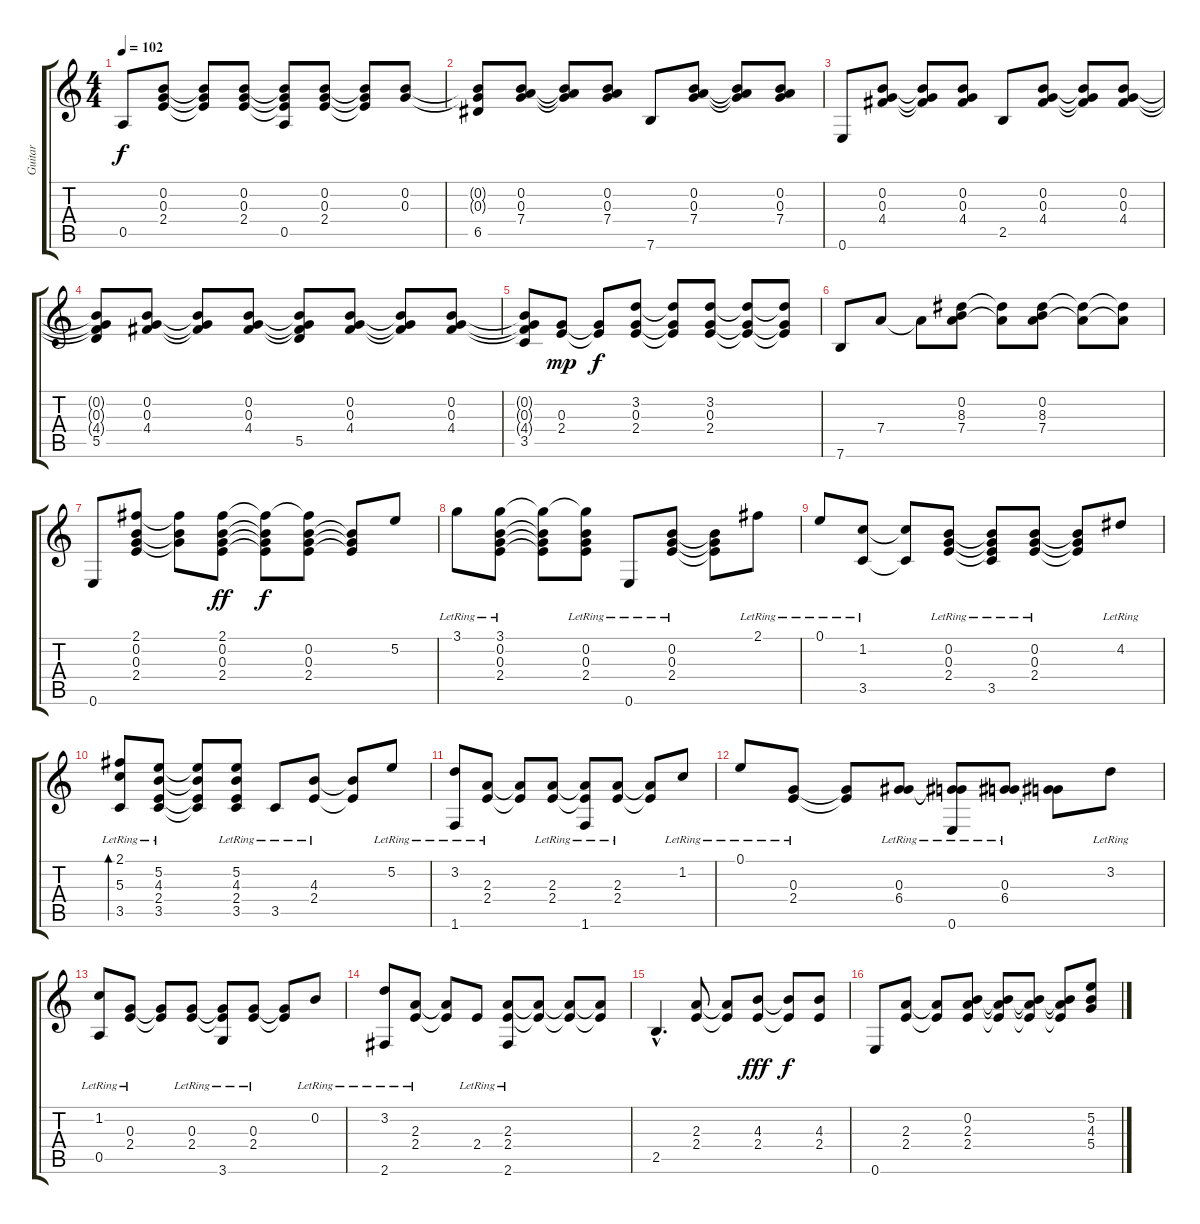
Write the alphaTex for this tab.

\track ("Guitar" "Guitar") {instrument acousticguitarnylon}
\staff {score tabs}
\tuning (E4 B3 G3 D3 A2 E2) {hide}
\ts (4 4)
\tempo 102
\clef g2
\ks c
0.5.8{dy f} (0.2 0.3 2.4).8 (0.2{t} 0.3{t} 2.4{t}).8 (0.2 0.3 2.4).8 (0.2{t} 0.3{t} 2.4{t} 0.5).8 (0.2 0.3 2.4).8 (0.2{t} 0.3{t} 2.4{t}).8 (0.2 0.3).8 |
(0.2{t} 0.3{t} 6.5).8 (0.2 0.3 7.4).8 (0.2{t} 0.3{t} 7.4{t}).8 (0.2 0.3 7.4).8 7.6.8 (0.2 0.3 7.4).8 (0.2{t} 0.3{t} 7.4{t}).8 (0.2 0.3 7.4).8 |
0.6.8 (0.2 0.3 4.4).8 (0.2{t} 0.3{t} 4.4{t}).8 (0.2 0.3 4.4).8 2.5.8 (0.2 0.3 4.4).8 (0.2{t} 0.3{t} 4.4{t}).8 (0.2 0.3 4.4).8 |
(0.2{t} 0.3{t} 4.4{t} 5.5).8 (0.2 0.3 4.4).8 (0.2{t} 0.3{t} 4.4{t}).8 (0.2 0.3 4.4).8 (0.2{t} 0.3{t} 4.4{t} 5.5).8 (0.2 0.3 4.4).8 (0.2{t} 0.3{t} 4.4{t}).8 (0.2 0.3 4.4).8 |
(0.2{t} 0.3{t} 4.4{t} 3.5).8 (0.3 2.4).8{dy mp} (0.3{t} 2.4{t}).8{dy f} (3.2 0.3 2.4).8 (3.2{t} 0.3{t} 2.4{t}).8 (3.2 0.3 2.4).8 (3.2{t} 0.3{t} 2.4{t}).8 (3.2{t} 0.3{t} 2.4{t}).8 |
7.6.8 7.4.8 7.4{t}.8 (0.2 8.3 7.4).8 (8.3{t} 7.4{t}).8 (0.2 8.3 7.4).8 (8.3{t} 7.4{t}).8 (8.3{t} 7.4{t}).8 |
0.6.8 (2.1 0.2 0.3 2.4).8 (2.1{t} 0.2{t} 0.3{t}).8 (2.1 0.2 0.3 2.4).8{dy ff} (2.1{t} 0.2{t} 0.3{t} 2.4{t}).8{dy f} (2.1{t} 0.2 0.3 2.4).8 (0.2{t} 0.3{t} 2.4{t}).8 5.2.8 |
3.1{lr}.8 (3.1 0.2{lr} 0.3{lr} 2.4{lr}).8 (3.1{t} 0.2{t} 0.3{t} 2.4{t}).8 (3.1{t} 0.2{lr} 0.3{lr} 2.4{lr}).8 0.6{lr}.8 (0.2{lr} 0.3{lr} 2.4{lr}).8 (0.2{t} 0.3{t} 2.4{t}).8 2.1{lr}.8 |
0.1{lr}.8 (1.2{lr} 3.5{lr}).8 (1.2{t} 3.5{t}).8 (0.2{lr} 0.3{lr} 2.4{lr}).8 (0.2{t} 0.3{t} 2.4{t} 3.5{lr}).8 (0.2{lr} 0.3{lr} 2.4{lr}).8 (0.2{t} 0.3{t} 2.4{t}).8 4.2{lr}.8 |
(2.1{lr} 5.3{lr} 3.5{lr}).8{bd 120} (5.2{lr} 4.3{lr} 2.4{lr} 3.5{lr}).8 (5.2{t} 4.3{t} 2.4{t} 3.5{t}).8 (5.2{lr} 4.3{lr} 2.4{lr} 3.5{lr}).8 3.5{lr}.8 (4.3{lr} 2.4{lr}).8 (4.3{t} 2.4{t}).8 5.2{lr}.8 |
(3.2{lr} 1.6{lr}).8 (2.3{lr} 2.4{lr}).8 (2.3{t} 2.4{t}).8 (2.3{lr} 2.4{lr}).8 (2.3{t} 2.4{t} 1.6{lr}).8 (2.3{lr} 2.4{lr}).8 (2.3{t} 2.4{t}).8 1.2{lr}.8 |
0.1{lr}.8 (0.3{lr} 2.4{lr}).8 (0.3{t} 2.4{t}).8 (0.3{lr} 6.4{lr}).8 (0.3{t} 6.4{t} 0.6{lr}).8 (0.3{lr} 6.4{lr}).8 (0.3{t} 6.4{t}).8 3.2{lr}.8 |
(1.2{lr} 0.5{lr}).8 (0.3{lr} 2.4{lr}).8 (0.3{t} 2.4{t}).8 (0.3{lr} 2.4{lr}).8 (0.3{t} 2.4{t} 3.6{lr}).8 (0.3{lr} 2.4{lr}).8 (0.3{t} 2.4{t}).8 0.2{lr}.8 |
(3.2{lr} 2.6{lr}).8 (2.3{lr} 2.4{lr}).8 (2.3{t} 2.4{t}).8 2.4{lr}.8 (2.3 2.4 2.6{lr}).8 (2.3{t} 2.4{t}).8 (2.3{t} 2.4{t}).8 (2.3{t} 2.4{t}).8 |
2.5{hac}.4{d} (2.3 2.4).8 (2.3{t} 2.4{t}).8 (4.3 2.4).8{dy fff} (4.3{t} 2.4{t}).8{dy f} (4.3 2.4).8 |
0.6.8 (2.3 2.4).8 (2.3{t} 2.4{t}).8 (0.2 2.3 2.4).8 (0.2{t} 2.3{t} 2.4{t}).8 (0.2{t} 2.3{t} 2.4{t}).8 (0.2{t} 2.3{t} 2.4{t}).8 (5.2 4.3 5.4).8
